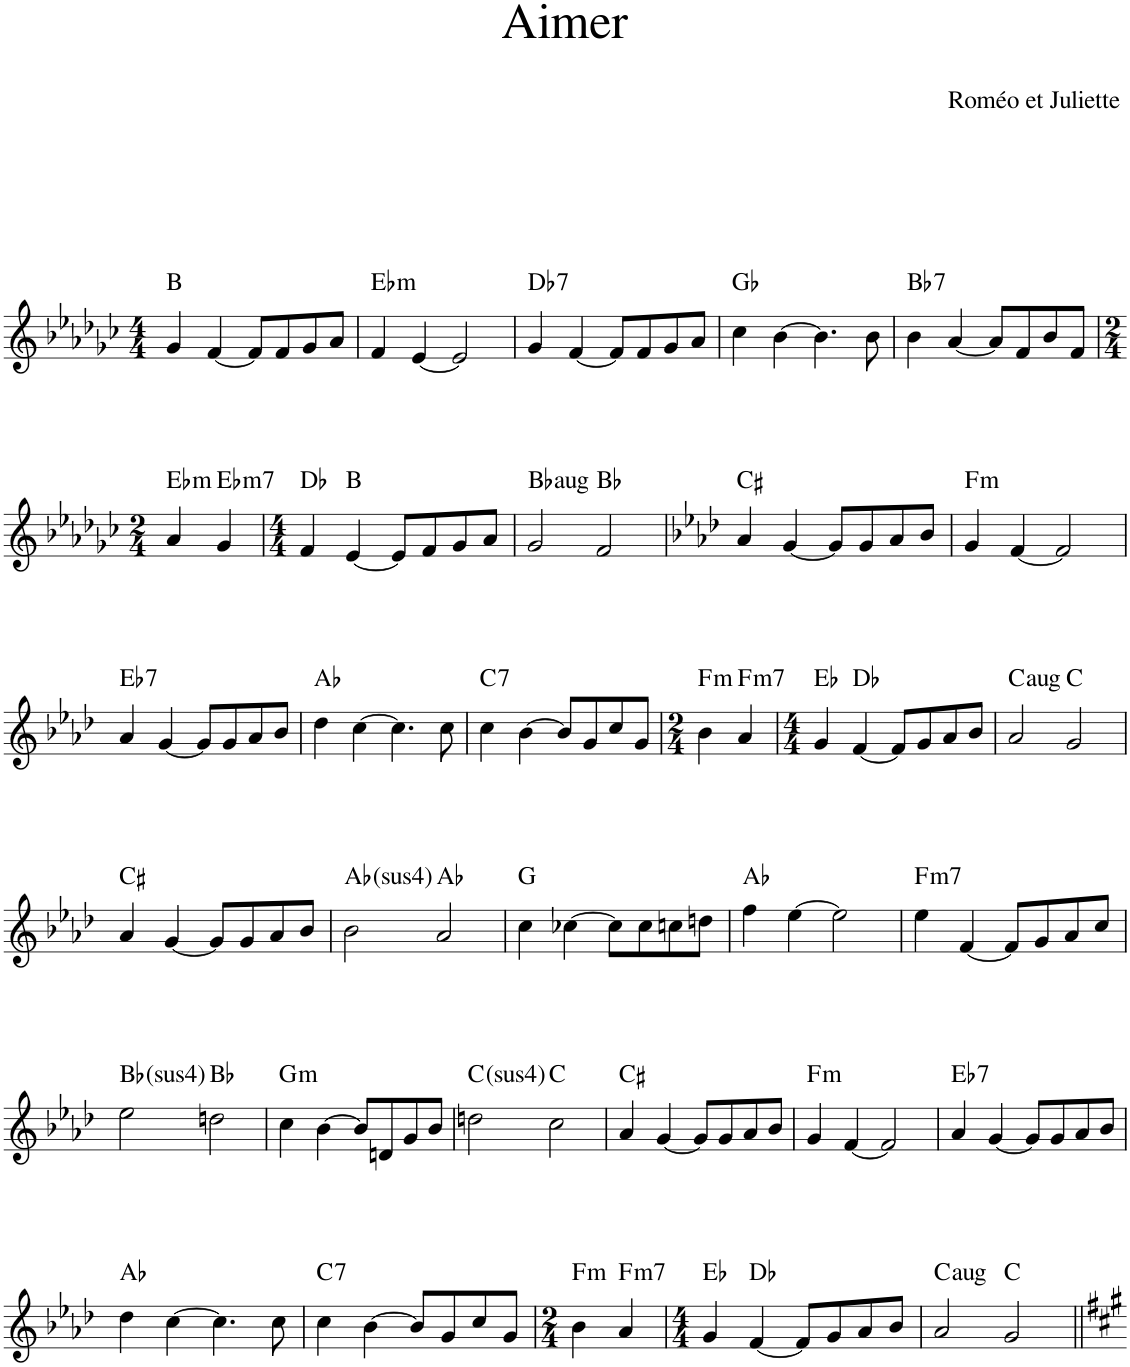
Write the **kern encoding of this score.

**kern	**harte
*part1	*part1
*staff1	*
*I"Piano	*
*I'Pno.	*
*clefG2	*
*k[b-e-a-d-g-c-]	*
*M4/4	*
=1	=1
4g-/	B:maj
[4f/	.
8f/L]	.
8f/	.
8g-/	.
8a-/J	.
=2	=2
!	!LO:H:kt=m
4f/	Eb:min
[4e-/	.
2e-/]	.
=3	=3
!	!LO:H:kt=7
4g-/	Db:7
[4f/	.
8f/L]	.
8f/	.
8g-/	.
8a-/J	.
=4	=4
4cc-\	Gb:maj
[4b-\	.
4.b-\]	.
8b-\	.
=5	=5
!	!LO:H:kt=7
4b-\	Bb:7
[4a-/	.
8a-/L]	.
8f/	.
8b-/	.
8f/J	.
!!LO:LB:g=z
=6	=6
*M2/4	*
!	!LO:H:kt=m
4a-/	Eb:min
!	!LO:H:kt=m7
4g-/	Eb:min7
=7	=7
*M4/4	*
4f/	Db:maj
[4e-/	B:maj
8e-/L]	.
8f/	.
8g-/	.
8a-/J	.
=8	=8
!	!LO:H:kt=aug
2g-/	Bb:aug
2f/	Bb:maj
=9	=9
*k[b-e-a-d-]	*
4a-/	C#:maj
[4g/	.
8g/L]	.
8g/	.
8a-/	.
8b-/J	.
=10	=10
!	!LO:H:kt=m
4g/	F:min
[4f/	.
2f/]	.
!!LO:LB:g=z
=11	=11
!	!LO:H:kt=7
4a-/	Eb:7
[4g/	.
8g/L]	.
8g/	.
8a-/	.
8b-/J	.
=12	=12
4dd-\	Ab:maj
[4cc\	.
4.cc\]	.
8cc\	.
=13	=13
!	!LO:H:kt=7
4cc\	C:7
[4b-\	.
8b-/L]	.
8g/	.
8cc/	.
8g/J	.
=14	=14
*M2/4	*
!	!LO:H:kt=m
4b-\	F:min
!	!LO:H:kt=m7
4a-/	F:min7
=15	=15
*M4/4	*
4g/	Eb:maj
[4f/	Db:maj
8f/L]	.
8g/	.
8a-/	.
8b-/J	.
=16	=16
!	!LO:H:kt=aug
2a-/	C:aug
2g/	C:maj
!!LO:LB:g=z
=17	=17
4a-/	C#:maj
[4g/	.
8g/L]	.
8g/	.
8a-/	.
8b-/J	.
=18	=18
!	!LO:H:kt=4
2b-\	Ab:sus4
2a-/	Ab:maj
=19	=19
4cc\	G:maj
[4cc-X\	.
8cc-\L]	.
8cc-\	.
8ccn\	.
8ddn\J	.
=20	=20
4ff\	Ab:maj
[4ee-\	.
2ee-\]	.
=21	=21
!	!LO:H:kt=m7
4ee-\	F:min7
[4f/	.
8f/L]	.
8g/	.
8a-/	.
8cc/J	.
!!LO:LB:g=z
=22	=22
!	!LO:H:kt=4
2ee-\	Bb:sus4
2ddn\	Bb:maj
=23	=23
!	!LO:H:kt=m
4cc\	G:min
[4b-\	.
8b-/L]	.
8dn/	.
8g/	.
8b-/J	.
=24	=24
!	!LO:H:kt=4
2ddn\	C:sus4
2cc\	C:maj
=25	=25
4a-/	C#:maj
[4g/	.
8g/L]	.
8g/	.
8a-/	.
8b-/J	.
=26	=26
!	!LO:H:kt=m
4g/	F:min
[4f/	.
2f/]	.
=27	=27
!	!LO:H:kt=7
4a-/	Eb:7
[4g/	.
8g/L]	.
8g/	.
8a-/	.
8b-/J	.
!!LO:LB:g=z
=28	=28
4dd-\	Ab:maj
[4cc\	.
4.cc\]	.
8cc\	.
=29	=29
!	!LO:H:kt=7
4cc\	C:7
[4b-\	.
8b-/L]	.
8g/	.
8cc/	.
8g/J	.
=30	=30
*M2/4	*
!	!LO:H:kt=m
4b-\	F:min
!	!LO:H:kt=m7
4a-/	F:min7
=31	=31
*M4/4	*
4g/	Eb:maj
[4f/	Db:maj
8f/L]	.
8g/	.
8a-/	.
8b-/J	.
=32	=32
!	!LO:H:kt=aug
2a-/	C:aug
2g/	C:maj
=||	=||
*-	*-
